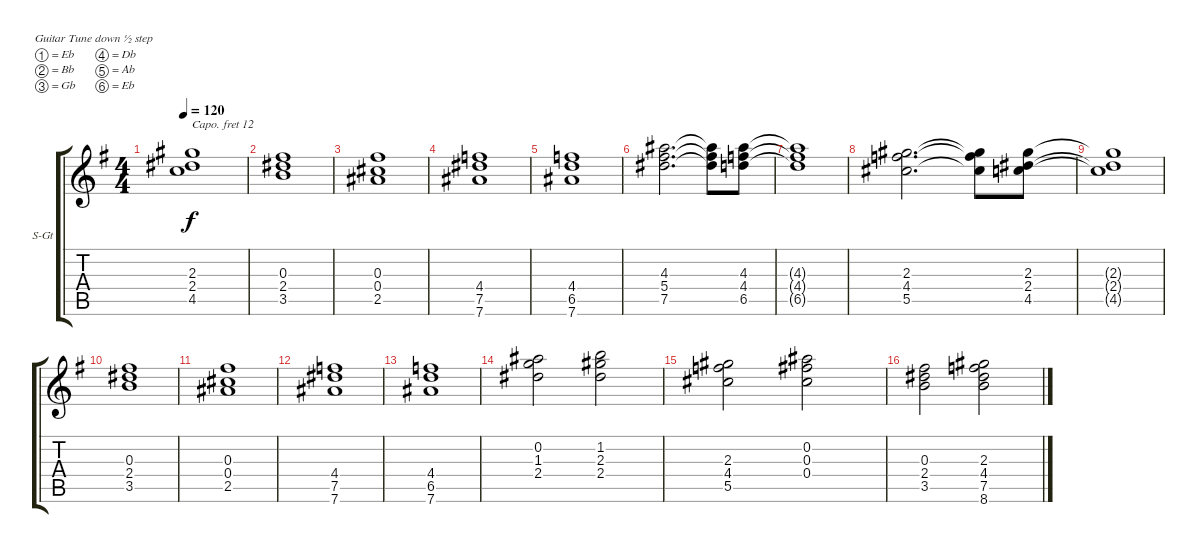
\bracketExtendMode groupsimilarinstruments
\firstSystemTrackNameOrientation horizontal
\otherSystemsTrackNameOrientation horizontal
\track ("Keyboard - Derek Sherinian" "S-Gt") {mute instrument drawbarorgan}
\staff {score tabs}
\capo 12
\tuning (Eb4 Bb3 Gb3 Db3 Ab2 Eb2)
\displaytranspose 12
\ts (4 4)
\tempo 120
\clef g2
\ks eminor
(2.3{t} 2.4{t} 4.5{t}).1{dy f} |
(0.3 2.4 3.5).1 |
(0.3 0.4 2.5).1 |
(4.4 7.5 7.6).1 |
(4.4 6.5 7.6).1 |
(4.3 5.4 7.5).2{d} (4.3{t} 5.4{t} 7.5{t}).8 (4.3 4.4 6.5).8 |
(4.3{t} 4.4{t} 6.5{t}).1 |
(2.3 4.4 5.5).2{d} (2.3{t} 4.4{t} 5.5{t}).8 (2.3 2.4 4.5).8 |
(2.3{t} 2.4{t} 4.5{t}).1 |
(0.3 2.4 3.5).1 |
(0.3 0.4 2.5).1 |
(4.4 7.5 7.6).1 |
(4.4 6.5 7.6).1 |
(0.2 1.3 2.4).2 (1.2 2.3 2.4).2 |
(2.3 4.4 5.5).2 (0.2 0.3 0.4).2 |
(0.3 2.4 3.5).2 (2.3 4.4 7.5 8.6).2
